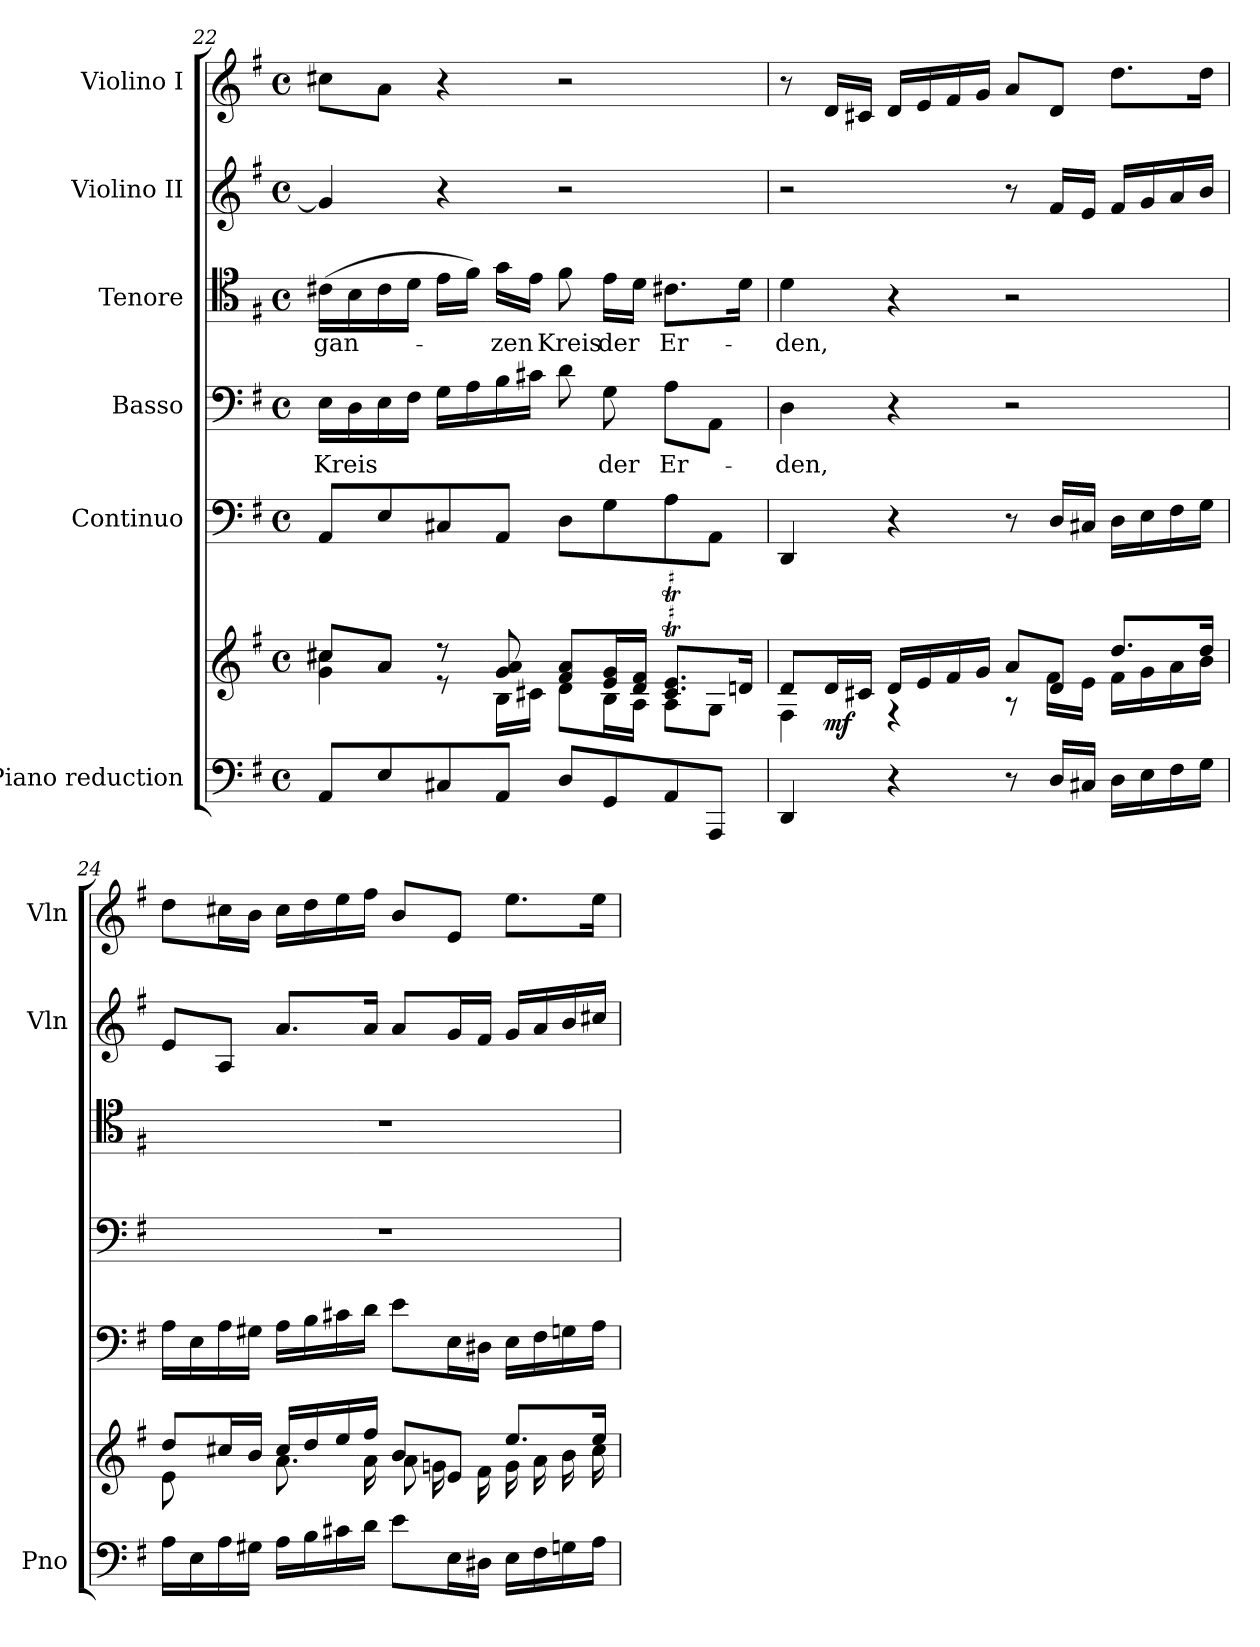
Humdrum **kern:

**kern	**kern	**dynam	**kern	**kern	**text	**kern	**text	**kern	**dynam	**kern	**dynam
*part6	*part6	*part6	*part5	*part4	*part4	*part3	*part3	*part2	*part2	*part1	*part1
*staff7	*staff6	*staff6/7	*staff5	*staff4	*staff4	*staff3	*staff3	*staff2	*staff2	*staff1	*staff1
*I"Piano reduction	*	*	*I"Continuo	*I"Basso	*	*I"Tenore	*	*I"Violino II	*	*I"Violino I	*
*I'Pno	*	*	*	*	*	*	*	*I'Vln	*	*I'Vln	*
!!LO:LB:g=z
*clefF4	*clefG2	*	*clefF4	*clefF4	*	*clefC4	*	*clefG2	*	*clefG2	*
*k[f#]	*k[f#]	*	*k[f#]	*k[f#]	*	*k[f#]	*	*k[f#]	*	*k[f#]	*
*M4/4	*M4/4	*	*M4/4	*M4/4	*	*M4/4	*	*M4/4	*	*M4/4	*
*met(c)	*met(c)	*	*met(c)	*met(c)	*	*met(c)	*	*met(c)	*	*met(c)	*
=22	=22	=22	=22	=22	=22	=22	=22	=22	=22	=22	=22
*	*^	*	*	*	*	*	*	*	*	*	*
!	!	!	!	!	!	!LO:LY:b	!	!LO:LY:b	!	!	!	!
8AA/L	8cc#X/L	4g\ 4cc#\	.	8AA/L	16E\LL	Kreis	(>16c#X\LL	gan-	4g/]	.	8cc#X\L	.
.	.	.	.	.	16D\	.	16B\	.	.	.	.	.
8E/	8a/J	.	.	8E/	16E\	.	16c#\	.	.	.	8a\J	.
.	.	.	.	.	16F#\JJ	.	16d\JJ	.	.	.	.	.
8C#X/	8r	8r	.	8C#X/	16G\LL	.	16e\LL	.	4r	.	4r	.
.	.	.	.	.	16A\	.	16f#\JJ)	.	.	.	.	.
!	!	!	!	!	!	!	!	!LO:LY:b	!	!	!	!
8AA/J	8g/ 8a/	16B\LL	.	8AA/J	16B\	.	16g\LL	-zen	.	.	.	.
.	.	16c#X\JJ	.	.	16c#X\JJ	.	16e\JJ	.	.	.	.	.
!	!	!	!	!	!	!	!	!LO:LY:b	!	!	!	!
8D/L	8f#/ 8a/L	8d\L	.	8D\L	8d\	.	8f#\	Kreis	2r	.	2r	.
!	!	!	!	!	!	!LO:LY:b	!	!LO:LY:b	!	!	!	!
8GG/	16e/ 16g/L	16B\L	.	8G\	8G\	der	16e\LL	der	.	.	.	.
.	16d/ 16f#/JJ	16A\JJ	.	.	.	.	16d\JJ	.	.	.	.	.
!	!	!	!	!	!	!LO:LY:b	!	!LO:LY:b	!	!	!	!
8AA/	8.c#/T 8.e/TL	8A\L	.	8A\	8A\L	Er-	8.c#X\L	Er-	.	.	.	.
8AAA/J	.	8G\J	.	8AA\J	8AA\J	.	.	.	.	.	.	.
.	16d/Jk	.	.	.	.	.	16d\Jk	.	.	.	.	.
=23	=23	=23	=23	=23	=23	=23	=23	=23	=23	=23	=23	=23
!	!	!	!	!	!	!LO:LY:b	!	!LO:LY:b	!	!	!	!
4DD/	8d/L	4F#\	.	4DD/	4D\	-den,	4d\	-den,	2r	.	8r	.
!	!	!	!LO:DY:b	!	!	!	!	!	!	!	!	!LO:DY:b
.	16d/L	.	mf	.	.	.	.	.	.	.	16d/LL	other-dynamics
.	16c#X/JJ	.	.	.	.	.	.	.	.	.	16c#X/JJ	.
4r	16d/LL	4r	.	4r	4r	.	4r	.	.	.	16d/LL	.
.	16e/	.	.	.	.	.	.	.	.	.	16e/	.
.	16f#/	.	.	.	.	.	.	.	.	.	16f#/	.
.	16g/JJ	.	.	.	.	.	.	.	.	.	16g/JJ	.
8r	8a/L	8r	.	8r	2r	.	2r	.	8r	.	8a/L	.
!	!	!	!	!	!	!	!	!	!	!LO:DY:b	!	!
16D/LL	8d/J	16f#\LL	.	16D/LL	.	.	.	.	16f#/LL	other-dynamics	8d/J	.
16C#X/JJ	.	16e\JJ	.	16C#X/JJ	.	.	.	.	16e/JJ	.	.	.
16D\LL	8.dd/L	16f#\LL	.	16D\LL	.	.	.	.	16f#/LL	.	8.dd\L	.
16E\	.	16g\	.	16E\	.	.	.	.	16g/	.	.	.
16F#\	.	16a\	.	16F#\	.	.	.	.	16a/	.	.	.
16G\JJ	16dd/Jk	16b\JJ	.	16G\JJ	.	.	.	.	16b/JJ	.	16dd\Jk	.
=24	=24	=24	=24	=24	=24	=24	=24	=24	=24	=24	=24	=24
*^	*	*	*	*	*	*	*	*	*	*	*	*
8ryy	16A\LL	8dd/L	8e\L	.	16A\LL	1r	.	1r	.	8e/L	.	8dd\L	.
.	16E\	.	.	.	16E\	.	.	.	.	.	.	.	.
8A/J	16A\	16cc#X/L	8ryy	.	16A\	.	.	.	.	8A/J	.	16cc#X\L	.
.	16G#X\JJ	16b/JJ	.	.	16G#X\JJ	.	.	.	.	.	.	16b\JJ	.
2.ryy	16A\LL	16cc#/LL	8.a\L	.	16A\LL	.	.	.	.	8.a/L	.	16cc#\LL	.
.	16B\	16dd/	.	.	16B\	.	.	.	.	.	.	16dd\	.
.	16c#X\	16ee/	.	.	16c#X\	.	.	.	.	.	.	16ee\	.
.	16d\JJ	16ff#/JJ	16a\Jk	.	16d\JJ	.	.	.	.	16a/Jk	.	16ff#\JJ	.
.	8e\L	8b/L	8a\L	.	8e\L	.	.	.	.	8a/L	.	8b/L	.
.	16E\L	8e/J	16gn\L	.	16E\L	.	.	.	.	16g/L	.	8e/J	.
.	16D#X\JJ	.	16f#\JJ	.	16D#X\JJ	.	.	.	.	16f#/JJ	.	.	.
.	16E\LL	8.ee/L	16g\LL	.	16E\LL	.	.	.	.	16g/LL	.	8.ee\L	.
.	16F#\	.	16a\	.	16F#\	.	.	.	.	16a/	.	.	.
.	16Gn\	.	16b\	.	16Gn\	.	.	.	.	16b/	.	.	.
.	16A\JJ	16ee/Jk	16cc#\JJ	.	16A\JJ	.	.	.	.	16cc#X/JJ	.	16ee\Jk	.
*v	*v	*	*	*	*	*	*	*	*	*	*	*	*
*	*v	*v	*	*	*	*	*	*	*	*	*	*
=	=	=	=	=	=	=	=	=	=	=	=
*-	*-	*-	*-	*-	*-	*-	*-	*-	*-	*-	*-
